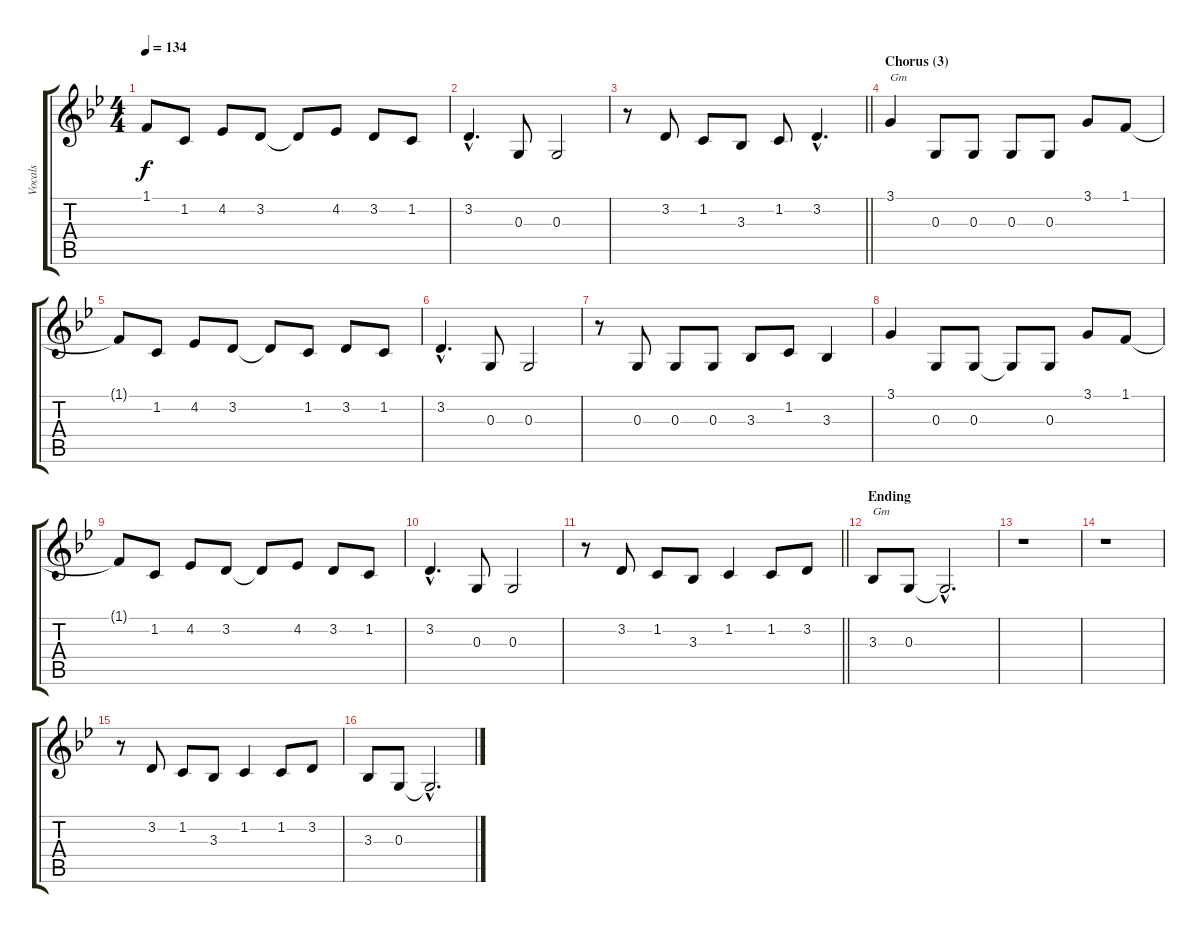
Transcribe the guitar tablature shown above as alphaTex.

\track ("Vocals" "Vocals") {instrument sopranosax}
\staff {score tabs}
\tuning (E4 B3 G3 D3 A2 E2) {hide}
\ts (4 4)
\tempo 134
\clef g2
\ks gminor
1.1{t}.8{dy f} 1.2.8 4.2.8 3.2.8 3.2{t}.8 4.2.8 3.2.8 1.2.8 |
3.2{hac}.4{d} 0.3.8 0.3.2 |
\barLineRight lightlight
r.8 3.2.8 1.2.8 3.3.8 1.2.8 3.2{hac}.4{d} |
\section ("" "Chorus (3)")
3.1.4{txt "Gm"} 0.3.8 0.3.8 0.3.8 0.3.8 3.1.8 1.1.8 |
1.1{t}.8 1.2.8 4.2.8 3.2.8 3.2{t}.8 1.2.8 3.2.8 1.2.8 |
3.2{hac}.4{d} 0.3.8 0.3.2 |
r.8 0.3.8 0.3.8 0.3.8 3.3.8 1.2.8 3.3.4 |
3.1.4 0.3.8 0.3.8 0.3{t}.8 0.3.8 3.1.8 1.1.8 |
1.1{t}.8 1.2.8 4.2.8 3.2.8 3.2{t}.8 4.2.8 3.2.8 1.2.8 |
3.2{hac}.4{d} 0.3.8 0.3.2 |
\barLineRight lightlight
r.8 3.2.8 1.2.8 3.3.8 1.2.4 1.2.8 3.2.8 |
\section ("" "Ending")
3.3.8{txt "Gm"} 0.3.8 0.3{hac t}.2{d} |
r.1 |
r.1 |
r.8 3.2.8 1.2.8 3.3.8 1.2.4 1.2.8 3.2.8 |
3.3.8 0.3.8 0.3{hac t}.2{d}
